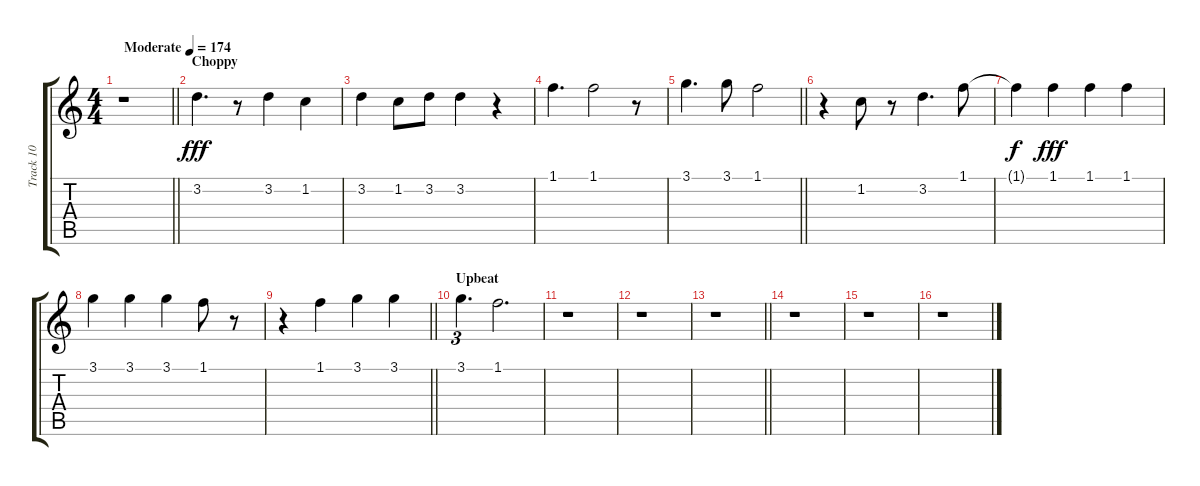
\track ("Track 10" "Track 10") {instrument contrabass}
\staff {score tabs}
\tuning (E4 B3 G3 D3 A2 E2) {hide}
\ts (4 4)
\tempo (174 "Moderate")
\clef g2
\barLineRight lightlight
\ks c
r.1{dy fff instrument contrabass} |
\section ("" "Choppy")
3.2.4{d} r.8 3.2.4 1.2.4 |
3.2.4 1.2.8 3.2.8 3.2.4 r.4 |
1.1.4{d} 1.1.2 r.8 |
\barLineRight lightlight
3.1.4{d} 3.1.8 1.1.2 |
r.4 1.2.8 r.8 3.2.4{d} 1.1.8 |
1.1{t}.4{dy f} 1.1.4{dy fff} 1.1.4 1.1.4 |
3.1.4 3.1.4 3.1.4 1.1.8 r.8 |
\barLineRight lightlight
r.4 1.1.4 3.1.4 3.1.4 |
\section ("" "Upbeat")
3.1.4{d tu (3 2)} 1.1.2{d} |
r.1 |
r.1 |
\barLineRight lightlight
r.1 |
r.1 |
r.1 |
r.1
